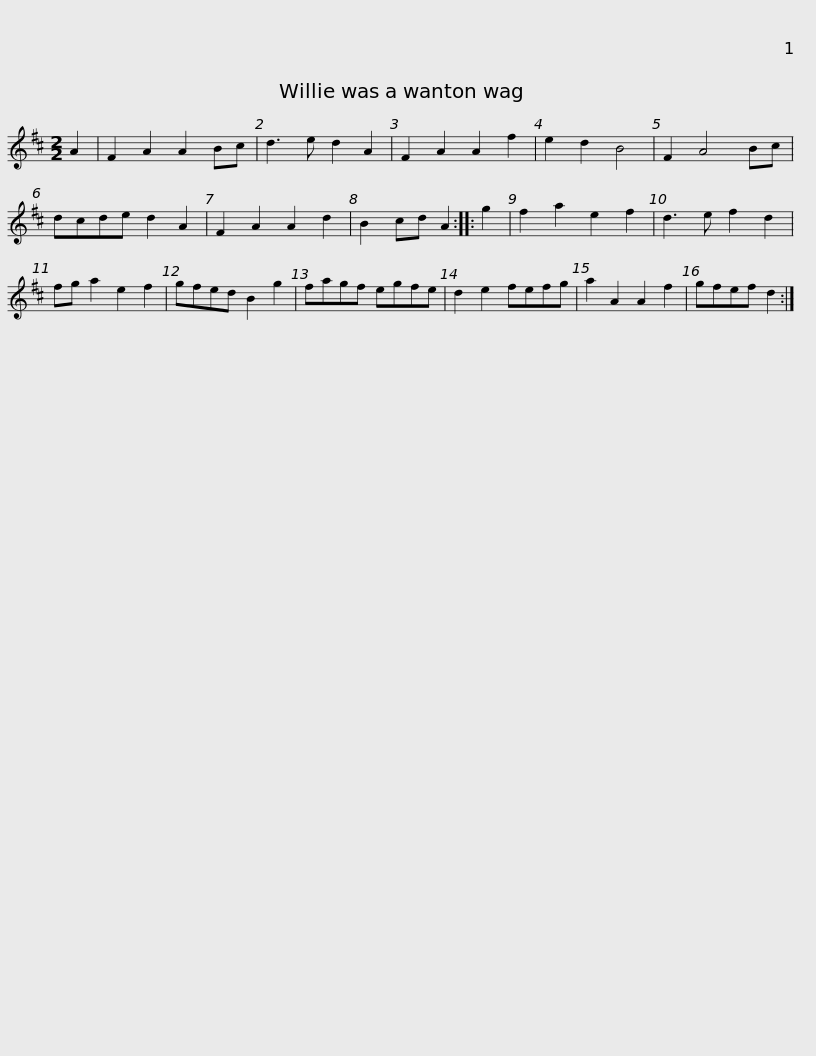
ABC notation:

X:1
L:1/8
M:2/2
I:linebreak $
K:D
V:1 treble
V:1
 A2 | F2 A2 A2 Bc | d3 e d2 A2 | F2 A2 A2 f2 | e2 d2 B4 | %5
 F2 A4 Bc | dcde d2 A2 | F2 A2 A2 d2 | B2 cd A2 :: g2 |$ %10
 f2 a2 e2 f2 | d3 e f2 d2 | fg a2 e2 f2 | gfed B2 g2 | fagf egfe | %15
 d2 e2 fefg | a2 A2 A2 f2 | gfef d2 :| %18
